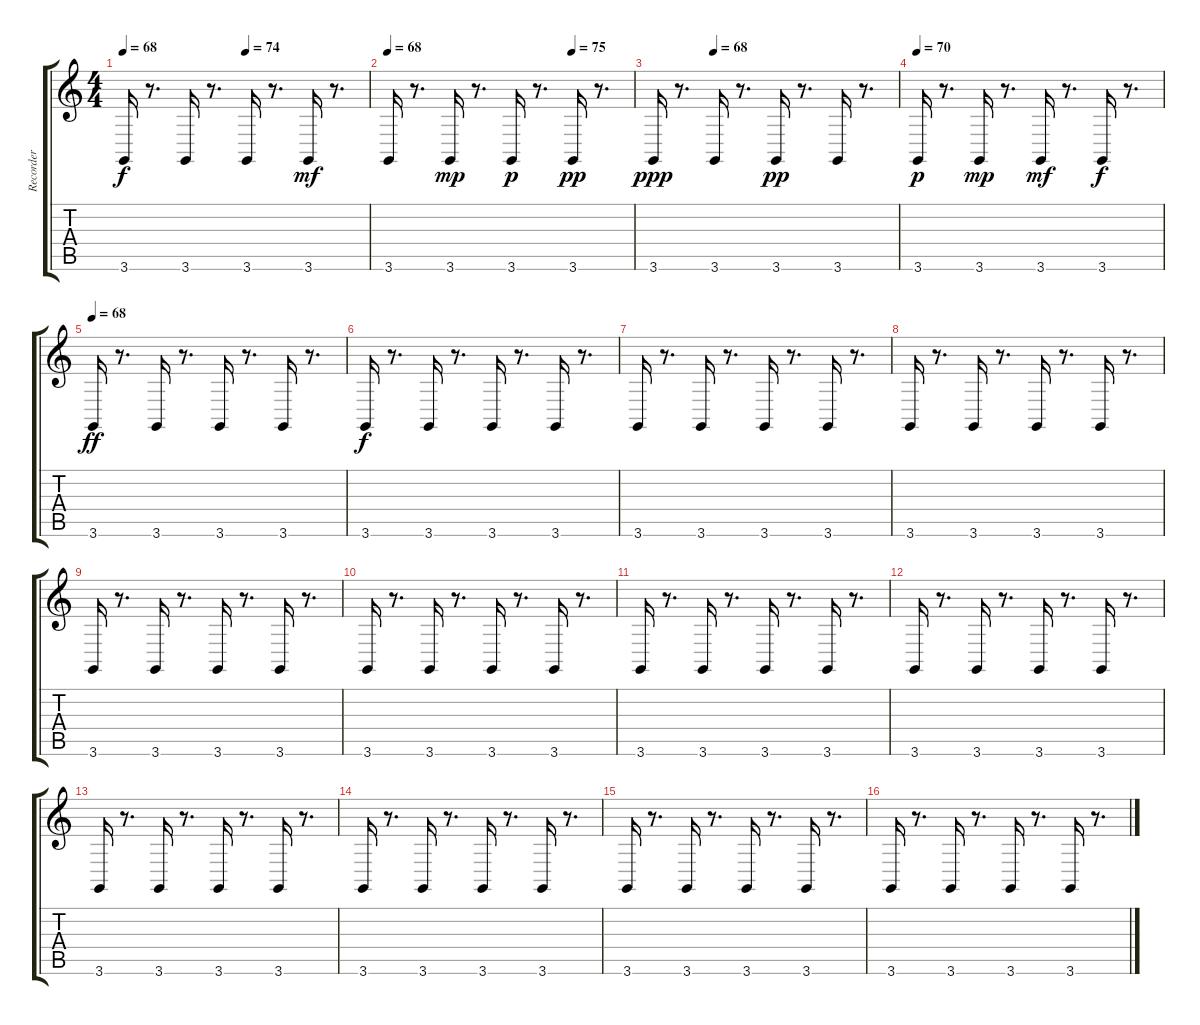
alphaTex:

\track ("Recorder" "Recorder") {instrument recorder}
\staff {score tabs}
\tuning (E4 B3 G3 D3 A2 E2) {hide}
\ts (4 4)
\tempo 68
\tempo (74 0.5)
\clef g2
\ks c
3.6.16{dy f} r.8{d} 3.6.16 r.8{d} 3.6.16 r.8{d} 3.6.16{dy mf} r.8{d} |
\tempo 68
\tempo (75 0.75)
3.6.16 r.8{d} 3.6.16{dy mp} r.8{d} 3.6.16{dy p} r.8{d} 3.6.16{dy pp} r.8{d} |
\tempo (68 0.25)
3.6.16{dy ppp} r.8{d} 3.6.16 r.8{d} 3.6.16{dy pp} r.8{d} 3.6.16 r.8{d} |
\tempo 70
3.6.16{dy p} r.8{d} 3.6.16{dy mp} r.8{d} 3.6.16{dy mf} r.8{d} 3.6.16{dy f} r.8{d} |
\tempo 68
3.6.16{dy ff} r.8{d} 3.6.16 r.8{d} 3.6.16 r.8{d} 3.6.16 r.8{d} |
3.6.16{dy f} r.8{d} 3.6.16 r.8{d} 3.6.16 r.8{d} 3.6.16 r.8{d} |
3.6.16 r.8{d} 3.6.16 r.8{d} 3.6.16 r.8{d} 3.6.16 r.8{d} |
3.6.16 r.8{d} 3.6.16 r.8{d} 3.6.16 r.8{d} 3.6.16 r.8{d} |
3.6.16 r.8{d} 3.6.16 r.8{d} 3.6.16 r.8{d} 3.6.16 r.8{d} |
3.6.16 r.8{d} 3.6.16 r.8{d} 3.6.16 r.8{d} 3.6.16 r.8{d} |
3.6.16 r.8{d} 3.6.16 r.8{d} 3.6.16 r.8{d} 3.6.16 r.8{d} |
3.6.16 r.8{d} 3.6.16 r.8{d} 3.6.16 r.8{d} 3.6.16 r.8{d} |
3.6.16 r.8{d} 3.6.16 r.8{d} 3.6.16 r.8{d} 3.6.16 r.8{d} |
3.6.16 r.8{d} 3.6.16 r.8{d} 3.6.16 r.8{d} 3.6.16 r.8{d} |
3.6.16 r.8{d} 3.6.16 r.8{d} 3.6.16 r.8{d} 3.6.16 r.8{d} |
3.6.16 r.8{d} 3.6.16 r.8{d} 3.6.16 r.8{d} 3.6.16 r.8{d}
